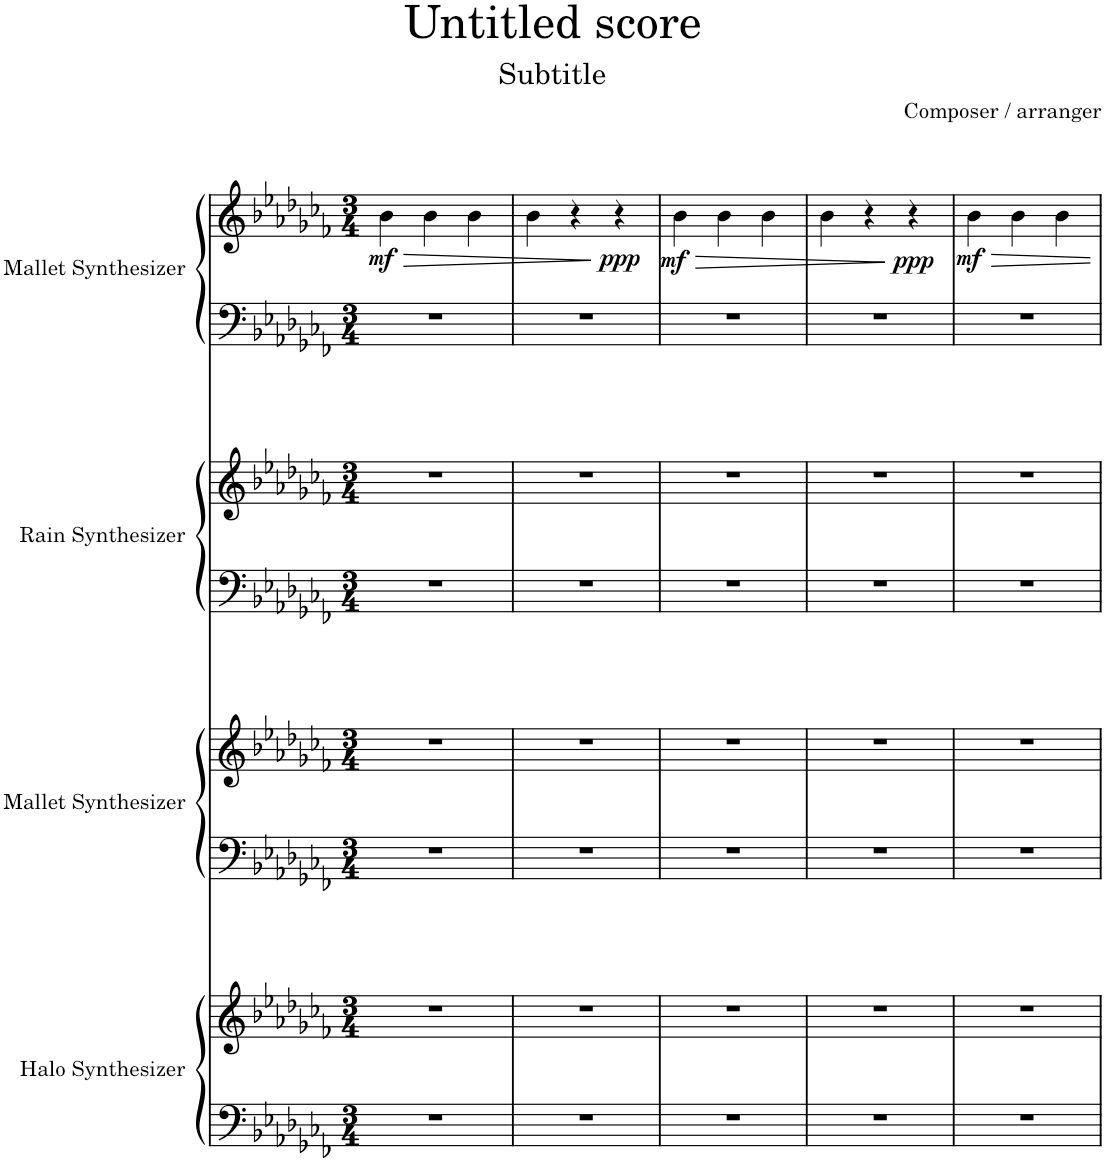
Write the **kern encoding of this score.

**kern	**kern	**kern	**kern	**kern	**kern	**kern	**kern	**dynam
*part4	*part4	*part3	*part3	*part2	*part2	*part1	*part1	*part1
*staff8	*staff7	*staff6	*staff5	*staff4	*staff3	*staff2	*staff1	*staff1/2
*I"Halo Synthesizer	*	*I"Mallet Synthesizer	*	*I"Rain Synthesizer	*	*I"Mallet Synthesizer	*	*
*I'Synth.	*	*I'Mal. Syn.	*	*I'Synth.	*	*I'Mal. Syn.	*	*
*clefF4	*clefG2	*clefF4	*clefG2	*clefF4	*clefG2	*clefF4	*clefG2	*
*k[b-e-a-d-g-c-f-]	*k[b-e-a-d-g-c-f-]	*k[b-e-a-d-g-c-f-]	*k[b-e-a-d-g-c-f-]	*k[b-e-a-d-g-c-f-]	*k[b-e-a-d-g-c-f-]	*k[b-e-a-d-g-c-f-]	*k[b-e-a-d-g-c-f-]	*
*M3/4	*M3/4	*M3/4	*M3/4	*M3/4	*M3/4	*M3/4	*M3/4	*
=1	=1	=1	=1	=1	=1	=1	=1	=1
!	!	!	!	!	!	!	!	!LO:HP:b
!	!	!	!	!	!	!	!	!LO:DY:n=1:b
2.r	2.r	2.r	2.r	2.r	2.r	2.r	4b-\	> mf
.	.	.	.	.	.	.	4b-\	.
.	.	.	.	.	.	.	4b-\	.
=2	=2	=2	=2	=2	=2	=2	=2	=2
2.r	2.r	2.r	2.r	2.r	2.r	2.r	4b-\	.
.	.	.	.	.	.	.	4r	.
!	!	!	!	!	!	!	!	!LO:DY:n=1:b
.	.	.	.	.	.	.	4r	] ppp
=3	=3	=3	=3	=3	=3	=3	=3	=3
!	!	!	!	!	!	!	!	!LO:HP:b
!	!	!	!	!	!	!	!	!LO:DY:n=1:b
2.r	2.r	2.r	2.r	2.r	2.r	2.r	4b-\	> mf
.	.	.	.	.	.	.	4b-\	.
.	.	.	.	.	.	.	4b-\	.
=4	=4	=4	=4	=4	=4	=4	=4	=4
2.r	2.r	2.r	2.r	2.r	2.r	2.r	4b-\	.
.	.	.	.	.	.	.	4r	.
!	!	!	!	!	!	!	!	!LO:DY:n=1:b
.	.	.	.	.	.	.	4r	] ppp
=5	=5	=5	=5	=5	=5	=5	=5	=5
!	!	!	!	!	!	!	!	!LO:DY:b
2.r	2.r	2.r	2.r	2.r	2.r	2.r	4b-\	mf
.	.	.	.	.	.	.	4b-\	.
.	.	.	.	.	.	.	4b-\	.
=	=	=	=	=	=	=	=	=
*-	*-	*-	*-	*-	*-	*-	*-	*-
